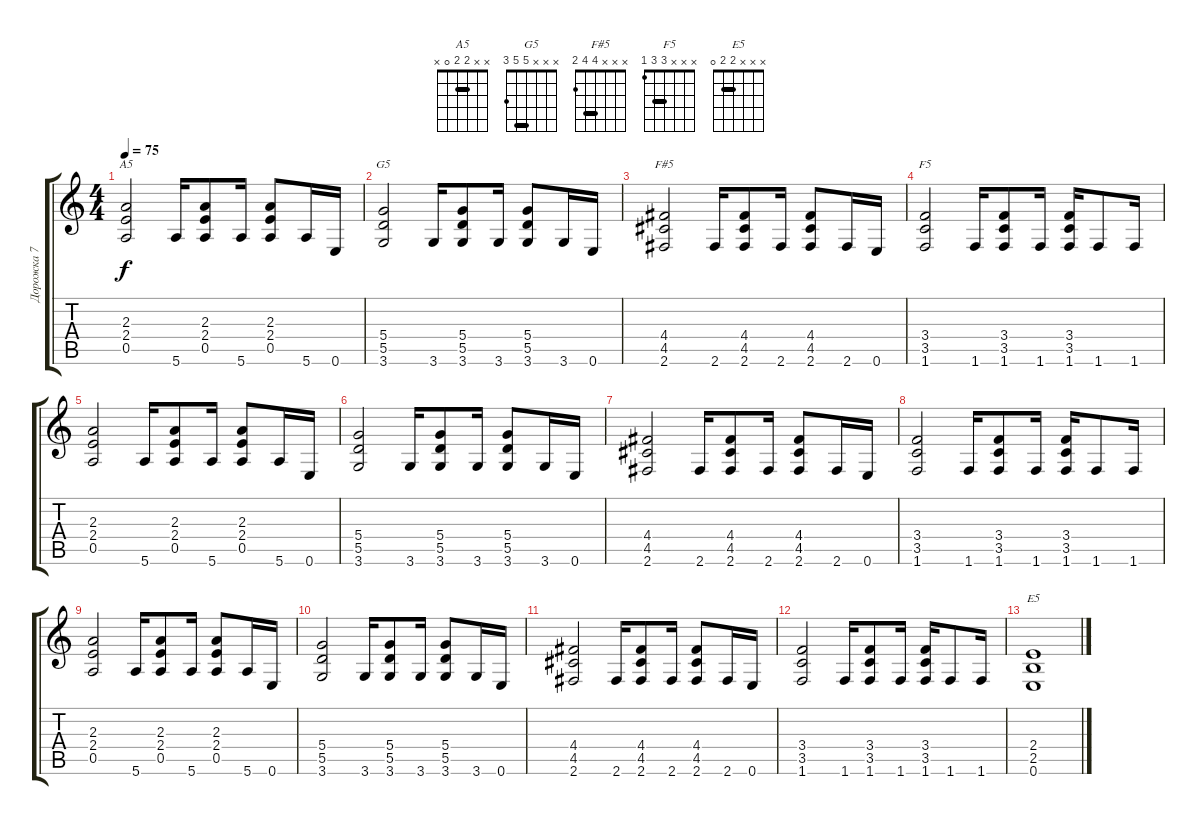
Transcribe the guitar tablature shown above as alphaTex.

\track ("Дорожка 7" "Дорожка 7") {instrument distortionguitar}
\staff {score tabs}
\tuning (E4 B3 G3 D3 A2 E2) {hide}
\chord ("A5" x x 2 2 0 x) {barre 2}
\chord ("G5" x x x 5 5 3) {barre 5}
\chord ("F#5" x x x 4 4 2) {barre 4}
\chord ("F5" x x x 3 3 1) {barre 3}
\chord ("E5" x x x 2 2 0) {barre 2}
\ts (4 4)
\tempo 75
\clef g2
\ks c
(2.3 2.4 0.5).2{ch "A5" dy f} 5.6.16 (2.3 2.4 0.5).8 5.6.16 (2.3 2.4 0.5).8 5.6.16 0.6.16 |
(5.4 5.5 3.6).2{ch "G5"} 3.6.16 (5.4 5.5 3.6).8 3.6.16 (5.4 5.5 3.6).8 3.6.16 0.6.16 |
(4.4 4.5 2.6).2{ch "F#5"} 2.6.16 (4.4 4.5 2.6).8 2.6.16 (4.4 4.5 2.6).8 2.6.16 0.6.16 |
(3.4 3.5 1.6).2{ch "F5"} 1.6.16 (3.4 3.5 1.6).8 1.6.16 (3.4 3.5 1.6).16 1.6.8 1.6.16 |
(2.3 2.4 0.5).2 5.6.16 (2.3 2.4 0.5).8 5.6.16 (2.3 2.4 0.5).8 5.6.16 0.6.16 |
(5.4 5.5 3.6).2 3.6.16 (5.4 5.5 3.6).8 3.6.16 (5.4 5.5 3.6).8 3.6.16 0.6.16 |
(4.4 4.5 2.6).2 2.6.16 (4.4 4.5 2.6).8 2.6.16 (4.4 4.5 2.6).8 2.6.16 0.6.16 |
(3.4 3.5 1.6).2 1.6.16 (3.4 3.5 1.6).8 1.6.16 (3.4 3.5 1.6).16 1.6.8 1.6.16 |
(2.3 2.4 0.5).2 5.6.16 (2.3 2.4 0.5).8 5.6.16 (2.3 2.4 0.5).8 5.6.16 0.6.16 |
(5.4 5.5 3.6).2 3.6.16 (5.4 5.5 3.6).8 3.6.16 (5.4 5.5 3.6).8 3.6.16 0.6.16 |
(4.4 4.5 2.6).2 2.6.16 (4.4 4.5 2.6).8 2.6.16 (4.4 4.5 2.6).8 2.6.16 0.6.16 |
(3.4 3.5 1.6).2 1.6.16 (3.4 3.5 1.6).8 1.6.16 (3.4 3.5 1.6).16 1.6.8 1.6.16 |
(2.4 2.5 0.6).1{ch "E5"}
